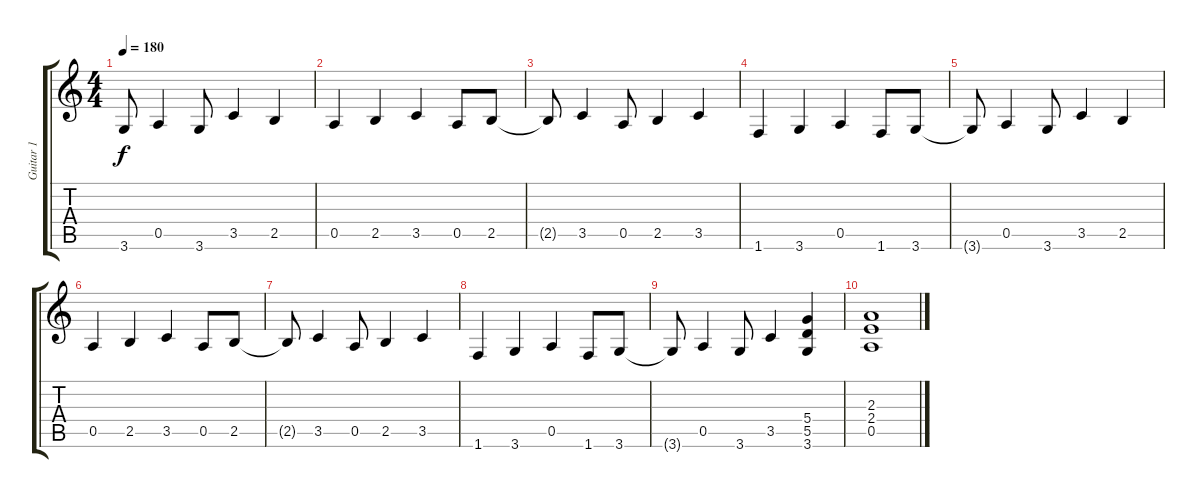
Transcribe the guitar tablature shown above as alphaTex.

\track ("Guitar 1" "Guitar 1") {instrument distortionguitar}
\staff {score tabs}
\tuning (E4 B3 G3 D3 A2 E2) {hide}
\ts (4 4)
\tempo 180
\clef g2
\ks c
3.6{t}.8{dy f} 0.5.4 3.6.8 3.5.4 2.5.4 |
0.5.4 2.5.4 3.5.4 0.5.8 2.5.8 |
2.5{t}.8 3.5.4 0.5.8 2.5.4 3.5.4 |
1.6.4 3.6.4 0.5.4 1.6.8 3.6.8 |
3.6{t}.8 0.5.4 3.6.8 3.5.4 2.5.4 |
0.5.4 2.5.4 3.5.4 0.5.8 2.5.8 |
2.5{t}.8 3.5.4 0.5.8 2.5.4 3.5.4 |
1.6.4 3.6.4 0.5.4 1.6.8 3.6.8 |
3.6{t}.8 0.5.4 3.6.8 3.5.4 (5.4 5.5 3.6).4 |
(2.3 2.4 0.5).1
